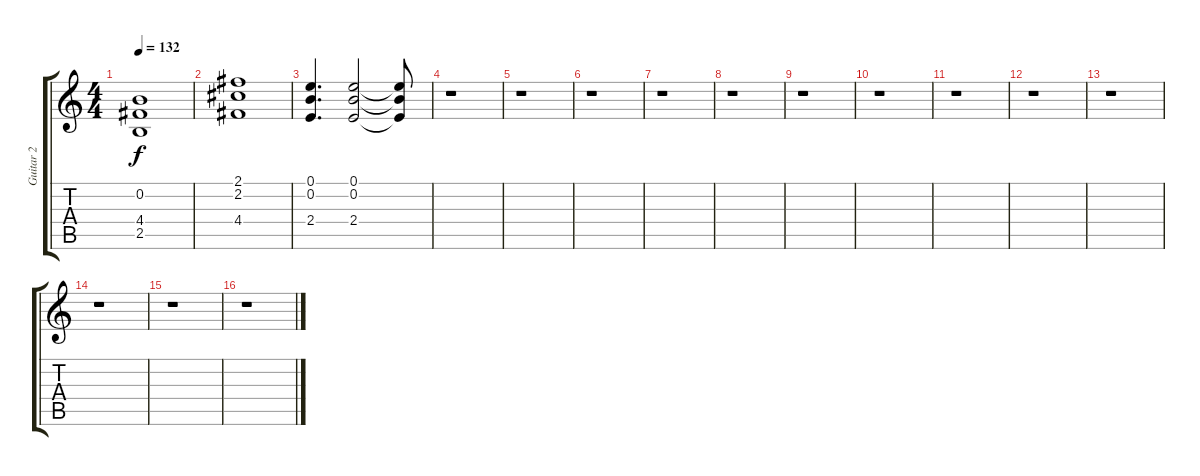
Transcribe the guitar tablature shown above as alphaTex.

\track ("Guitar 2" "Guitar 2") {instrument distortionguitar}
\staff {score tabs}
\tuning (E4 B3 G3 D3 A2 E2) {hide}
\ts (4 4)
\tempo 132
\clef g2
\ks c
(0.2 4.4 2.5).1{dy f} |
(2.1 2.2 4.4).1 |
(0.1 0.2 2.4).4{d} (0.1 0.2 2.4).2 (0.1{t} 0.2{t} 2.4{t}).8 |
r.1 |
r.1 |
r.1 |
r.1 |
r.1 |
r.1 |
r.1 |
r.1 |
r.1 |
r.1 |
r.1 |
r.1 |
r.1
